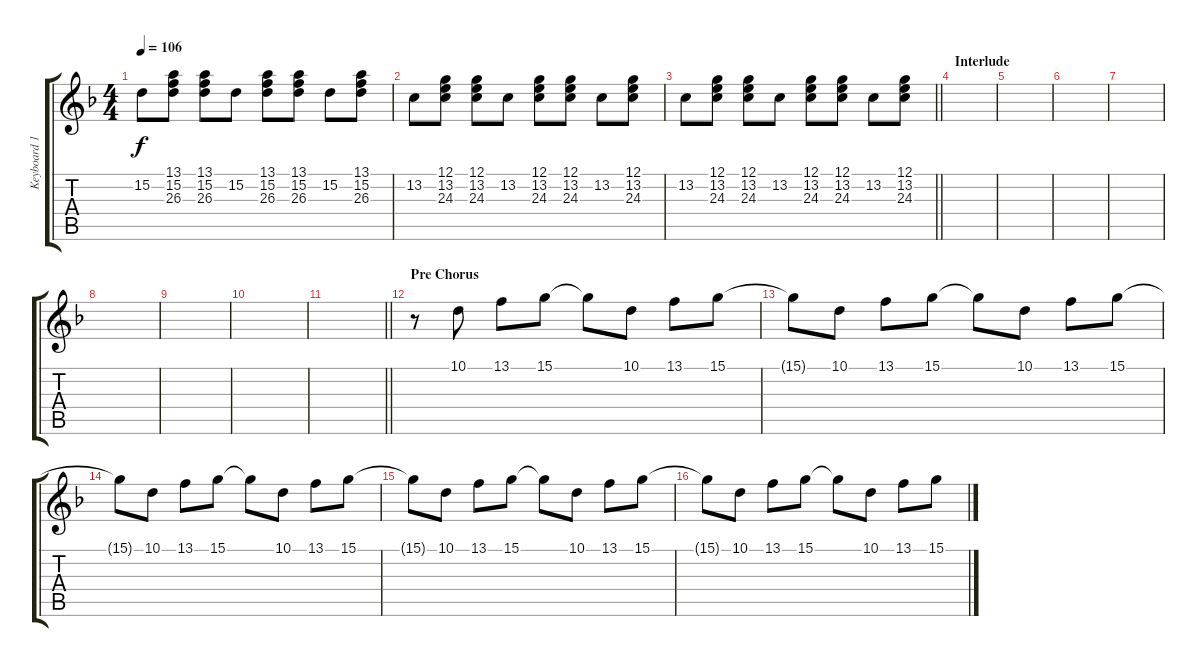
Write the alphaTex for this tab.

\track ("Keyboard 1" "Keyboard 1") {instrument synthstrings1}
\staff {score tabs}
\tuning (E4 B3 G3 D3 A2 E2) {hide}
\ts (4 4)
\tempo 106
\clef g2
\ks dminor
15.2.8{dy f} (13.1 15.2 26.3).8 (13.1 15.2 26.3).8 15.2.8 (13.1 15.2 26.3).8 (13.1 15.2 26.3).8 15.2.8 (13.1 15.2 26.3).8 |
13.2.8 (12.1 13.2 24.3).8 (12.1 13.2 24.3).8 13.2.8 (12.1 13.2 24.3).8 (12.1 13.2 24.3).8 13.2.8 (12.1 13.2 24.3).8 |
\barLineRight lightlight
13.2.8 (12.1 13.2 24.3).8 (12.1 13.2 24.3).8 13.2.8 (12.1 13.2 24.3).8 (12.1 13.2 24.3).8 13.2.8 (12.1 13.2 24.3).8 |
\section ("" "Interlude")
|
|
|
|
|
|
|
\barLineRight lightlight
|
\section ("" "Pre Chorus")
r.8 10.1.8 13.1.8 15.1.8 15.1{t}.8 10.1.8 13.1.8 15.1.8 |
15.1{t}.8 10.1.8 13.1.8 15.1.8 15.1{t}.8 10.1.8 13.1.8 15.1.8 |
15.1{t}.8 10.1.8 13.1.8 15.1.8 15.1{t}.8 10.1.8 13.1.8 15.1.8 |
15.1{t}.8 10.1.8 13.1.8 15.1.8 15.1{t}.8 10.1.8 13.1.8 15.1.8 |
15.1{t}.8 10.1.8 13.1.8 15.1.8 15.1{t}.8 10.1.8 13.1.8 15.1.8
